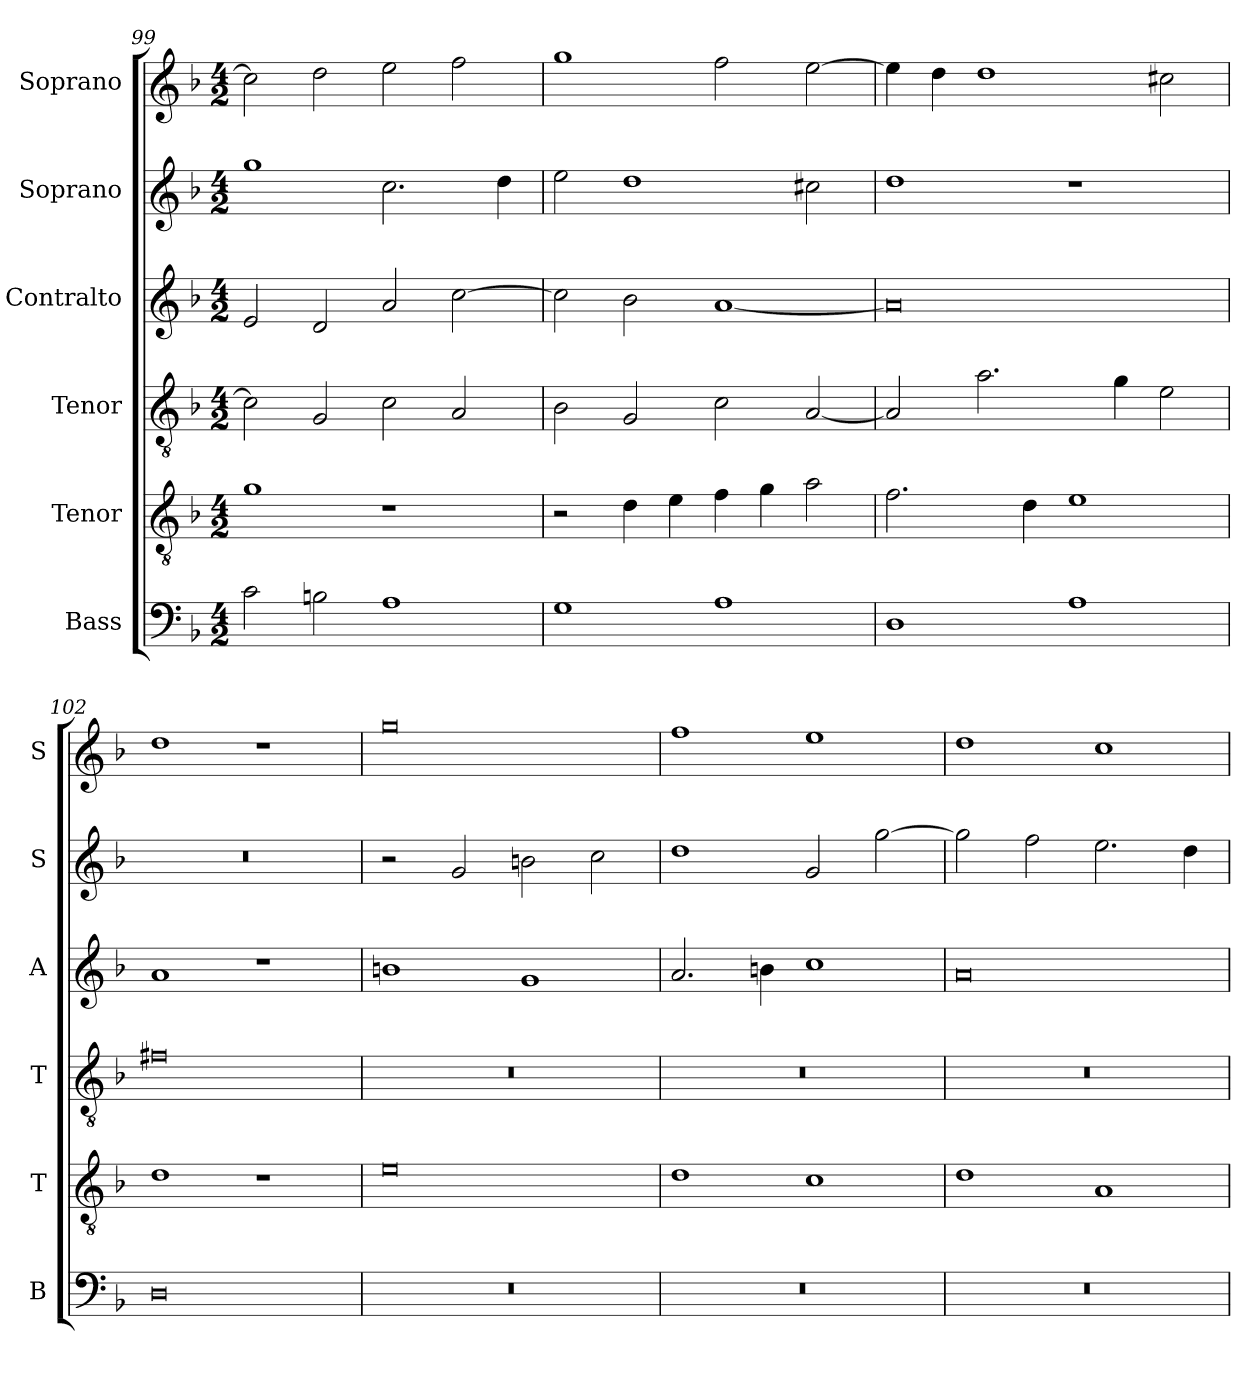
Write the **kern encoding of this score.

**kern	**kern	**kern	**kern	**kern	**kern
*part6	*part5	*part4	*part3	*part2	*part1
*staff6	*staff5	*staff4	*staff3	*staff2	*staff1
*I"Bass	*I"Tenor	*I"Tenor	*I"Contralto	*I"Soprano	*I"Soprano
*I'B	*I'T	*I'T	*I'A	*I'S	*I'S
*clefF4	*clefGv2	*clefGv2	*clefG2	*clefG2	*clefG2
*k[b-]	*k[b-]	*k[b-]	*k[b-]	*k[b-]	*k[b-]
*M4/2	*M4/2	*M4/2	*M4/2	*M4/2	*M4/2
=99	=99	=99	=99	=99	=99
2c	1g	2c]	2e	1gg	2cc]
2Bn	.	2G	2d	.	2dd
1A	1r	2c	2a	2.cc	2ee
.	.	2A	[2cc	.	2ff
.	.	.	.	4dd	.
=100	=100	=100	=100	=100	=100
1G	2r	2B-	2cc]	2ee	1gg
.	4d	2G	2b-	1dd	.
.	4e	.	.	.	.
1A	4f	2c	[1a	.	2ff
.	4g	.	.	.	.
.	2a	[2A	.	2cc#X	[2ee
=101	=101	=101	=101	=101	=101
1D	2.f	2A]	0a]	1dd	4ee]
.	.	.	.	.	4dd
.	.	2.a	.	.	1dd
.	4d	.	.	.	.
1A	1e	.	.	1r	.
.	.	4g	.	.	.
.	.	2e	.	.	2cc#X
=102	=102	=102	=102	=102	=102
0D	1d	0f#X	1a	0r	1dd
.	1r	.	1r	.	1r
=103	=103	=103	=103	=103	=103
0r	0e	0r	1bn	2r	0gg
.	.	.	.	2g	.
.	.	.	1g	2bn	.
.	.	.	.	2cc	.
=104	=104	=104	=104	=104	=104
0r	1d	0r	2.a	1dd	1ff
.	.	.	4bn	.	.
.	1c	.	1cc	2g	1ee
.	.	.	.	[2gg	.
=105	=105	=105	=105	=105	=105
0r	1d	0r	0a	2gg]	1dd
.	.	.	.	2ff	.
.	1A	.	.	2.ee	1cc
.	.	.	.	4dd	.
=	=	=	=	=	=
*-	*-	*-	*-	*-	*-
